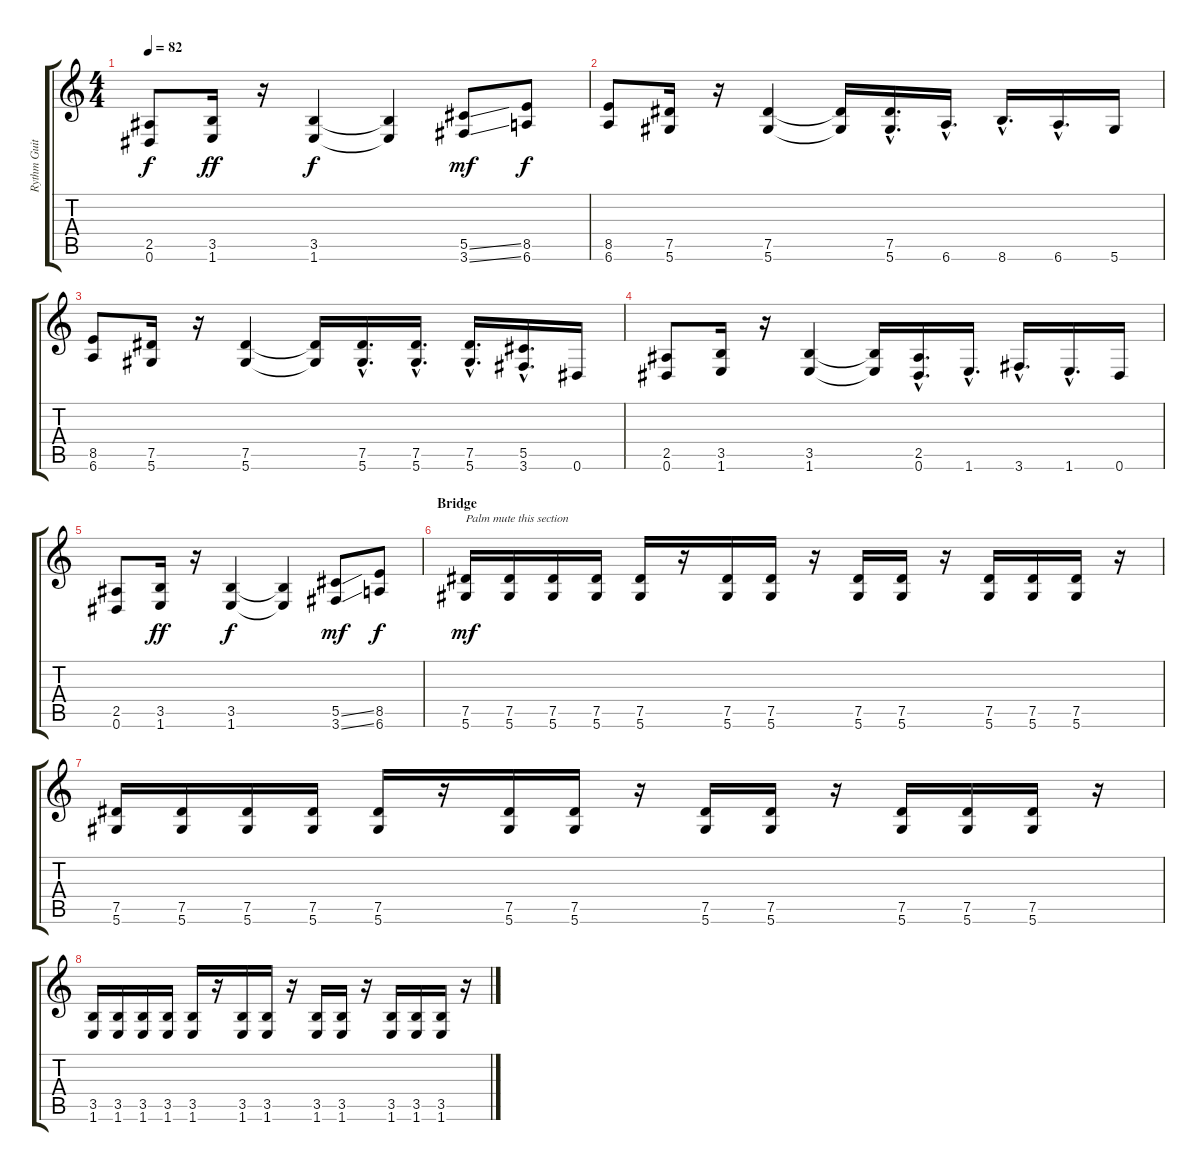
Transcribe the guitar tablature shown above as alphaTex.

\track ("Rythm Guitar" "Rythm Guit") {instrument distortionguitar}
\staff {score tabs}
\tuning (Eb4 Bb3 Gb3 Db3 Ab2 Eb2) {hide}
\ts (4 4)
\tempo 82
\clef g2
\ks c
(2.5 0.6).8{dy f} (3.5 1.6).16{dy ff} r.16 (3.5 1.6).4{dy f} (3.5{t} 1.6{t}).4 (5.5{ss} 3.6{ss}).8{dy mf} (8.5 6.6).8{dy f} |
(8.5 6.6).8 (7.5 5.6).16 r.16 (7.5 5.6).4 (7.5{t} 5.6{t}).16 (7.5{hac} 5.6{hac}).16{d} 6.6{hac}.16{d} 8.6{hac}.16{d} 6.6{hac}.16{d} 5.6.16 |
(8.5 6.6).8 (7.5 5.6).16 r.16 (7.5 5.6).4 (7.5{t} 5.6{t}).16 (7.5{hac} 5.6{hac}).16{d} (7.5{hac} 5.6{hac}).16{d} (7.5{hac} 5.6{hac}).16{d} (5.5{hac} 3.6{hac}).16{d} 0.6.16 |
(2.5 0.6).8 (3.5 1.6).16 r.16 (3.5 1.6).4 (3.5{t} 1.6{t}).16 (2.5{hac} 0.6{hac}).16{d} 1.6{hac}.16{d} 3.6{hac}.16{d} 1.6{hac}.16{d} 0.6.16 |
(2.5 0.6).8 (3.5 1.6).16{dy ff} r.16 (3.5 1.6).4{dy f} (3.5{t} 1.6{t}).4 (5.5{ss} 3.6{ss}).8{dy mf} (8.5 6.6).8{dy f} |
\section ("" "Bridge")
(7.5 5.6).16{txt "Palm mute this section" dy mf} (7.5 5.6).16 (7.5 5.6).16 (7.5 5.6).16 (7.5 5.6).16 r.16 (7.5 5.6).16 (7.5 5.6).16 r.16 (7.5 5.6).16 (7.5 5.6).16 r.16 (7.5 5.6).16 (7.5 5.6).16 (7.5 5.6).16 r.16 |
(7.5 5.6).16 (7.5 5.6).16 (7.5 5.6).16 (7.5 5.6).16 (7.5 5.6).16 r.16 (7.5 5.6).16 (7.5 5.6).16 r.16 (7.5 5.6).16 (7.5 5.6).16 r.16 (7.5 5.6).16 (7.5 5.6).16 (7.5 5.6).16 r.16 |
(3.5 1.6).16 (3.5 1.6).16 (3.5 1.6).16 (3.5 1.6).16 (3.5 1.6).16 r.16 (3.5 1.6).16 (3.5 1.6).16 r.16 (3.5 1.6).16 (3.5 1.6).16 r.16 (3.5 1.6).16 (3.5 1.6).16 (3.5 1.6).16 r.16
